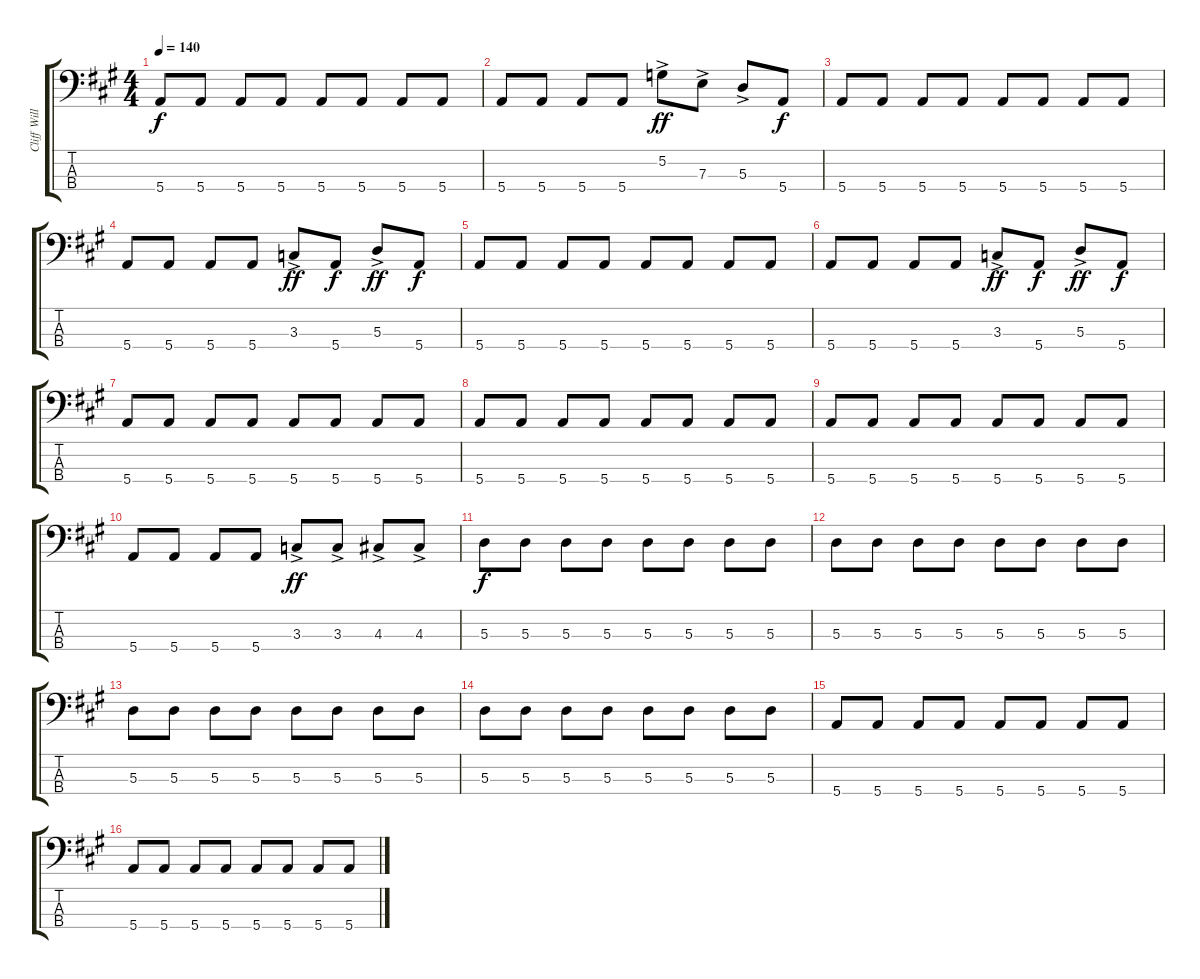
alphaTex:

\track ("Cliff Williams" "Cliff Will") {instrument electricbassfinger}
\staff {score tabs}
\tuning (G2 D2 A1 E1) {hide}
\ts (4 4)
\tempo 140
\clef f4
\ks a
5.4.8{dy f} 5.4.8 5.4.8 5.4.8 5.4.8 5.4.8 5.4.8 5.4.8 |
5.4.8 5.4.8 5.4.8 5.4.8 5.2{ac}.8{dy ff} 7.3{ac}.8 5.3{ac}.8 5.4.8{dy f} |
5.4.8 5.4.8 5.4.8 5.4.8 5.4.8 5.4.8 5.4.8 5.4.8 |
5.4.8 5.4.8 5.4.8 5.4.8 3.3{ac}.8{dy ff} 5.4.8{dy f} 5.3{ac}.8{dy ff} 5.4.8{dy f} |
5.4.8 5.4.8 5.4.8 5.4.8 5.4.8 5.4.8 5.4.8 5.4.8 |
5.4.8 5.4.8 5.4.8 5.4.8 3.3{ac}.8{dy ff} 5.4.8{dy f} 5.3{ac}.8{dy ff} 5.4.8{dy f} |
5.4.8 5.4.8 5.4.8 5.4.8 5.4.8 5.4.8 5.4.8 5.4.8 |
5.4.8 5.4.8 5.4.8 5.4.8 5.4.8 5.4.8 5.4.8 5.4.8 |
5.4.8 5.4.8 5.4.8 5.4.8 5.4.8 5.4.8 5.4.8 5.4.8 |
5.4.8 5.4.8 5.4.8 5.4.8 3.3{ac}.8{dy ff} 3.3{ac}.8 4.3{ac}.8 4.3{ac}.8 |
5.3.8{dy f} 5.3.8 5.3.8 5.3.8 5.3.8 5.3.8 5.3.8 5.3.8 |
5.3.8 5.3.8 5.3.8 5.3.8 5.3.8 5.3.8 5.3.8 5.3.8 |
5.3.8 5.3.8 5.3.8 5.3.8 5.3.8 5.3.8 5.3.8 5.3.8 |
5.3.8 5.3.8 5.3.8 5.3.8 5.3.8 5.3.8 5.3.8 5.3.8 |
5.4.8 5.4.8 5.4.8 5.4.8 5.4.8 5.4.8 5.4.8 5.4.8 |
5.4.8 5.4.8 5.4.8 5.4.8 5.4.8 5.4.8 5.4.8 5.4.8
